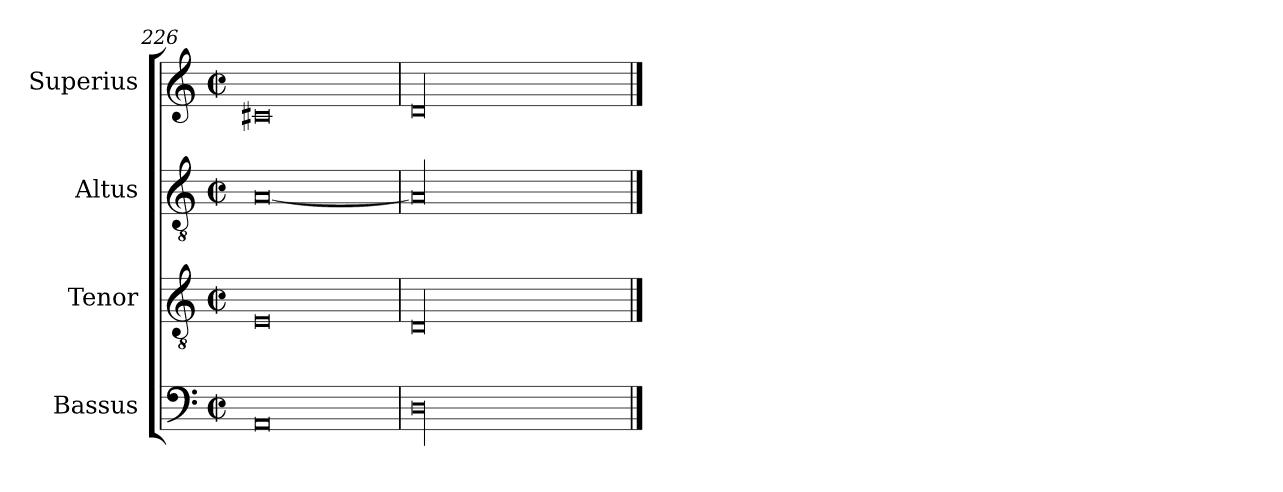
**kern	**kern	**kern	**kern
*part4	*part3	*part2	*part1
*staff4	*staff3	*staff2	*staff1
*I"Bassus	*I"Tenor	*I"Altus	*I"Superius
*I'B.	*I'T.	*I'A.	*I'S.
*clefF4	*clefGv2	*clefGv2	*clefG2
*	*ITrd7c12	*ITrd7c12	*
*k[]	*k[]	*k[]	*k[]
*C:	*C:	*C:	*C:
*M2/2	*M2/2	*M2/2	*M2/2
*met(c|)	*met(c|)	*met(c|)	*met(c|)
=226	=226	=226	=226
0AAi	0EEi	[<0AAi	0c#Xi
=227	=227	=227	=227
00Di	00DDi	00AAi]	00di
==	==	==	==
*-	*-	*-	*-
